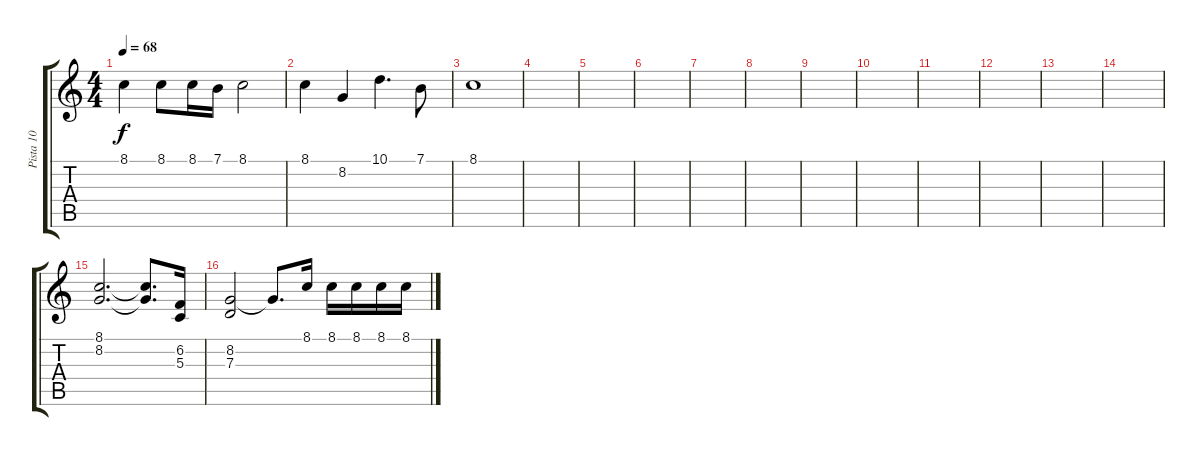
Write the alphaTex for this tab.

\track ("Pista 10" "Pista 10") {instrument synthvoice}
\staff {score tabs}
\tuning (E4 B3 G3 D3 A2 E2) {hide}
\ts (4 4)
\tempo 68
\clef g2
\ks c
8.1.4{dy f} 8.1.8 8.1.16 7.1.16 8.1.2 |
8.1.4 8.2.4 10.1.4{d} 7.1.8 |
8.1.1 |
|
|
|
|
|
|
|
|
|
|
|
(8.1 8.2).2{d} (8.1{t} 8.2{t}).8{d} (6.2 5.3).16 |
(8.2 7.3).2 8.2{t}.8{d} 8.1.16 8.1.16 8.1.16 8.1.16 8.1.16
